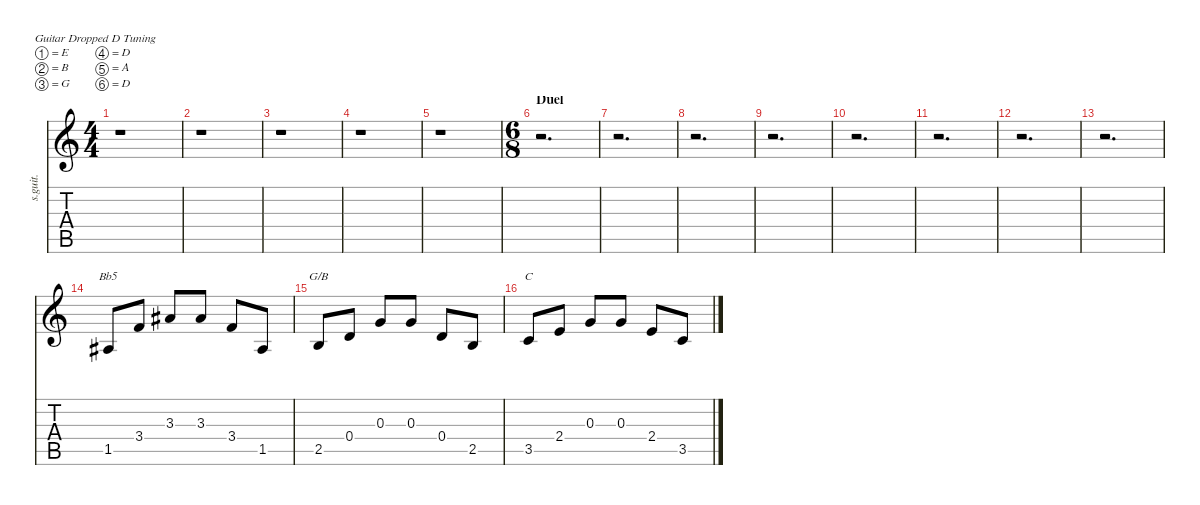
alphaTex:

\defaultSystemsLayout 4
\hideDynamics
\bracketExtendMode nobrackets
\track ("Backing Guitar 3" "s.guit.") {instrument distortionguitar}
\staff {score tabs}
\tuning (E4 B3 G3 D3 A2 D2)
\chord ("Bb5" 3 1 2 2 0 x) {showdiagram false}
\chord ("G/B" 3 1 2 2 0 x) {showdiagram false}
\chord ("C" 3 1 2 2 0 x) {showdiagram false}
\ts (4 4)
\tempo (130 hide)
\clef g2
\ks c
r.1{dy f} |
r.1 |
r.1 |
r.1 |
r.1 |
\ts (6 8)
\beaming (8 2 2 2 2)
\section ("" "Duel")
r.2{d} |
r.2{d} |
r.2{d} |
r.2{d} |
r.2{d} |
r.2{d} |
r.2{d} |
r.2{d} |
1.5{acc #}.8{ch "Bb5" lyrics (0 "") lyrics (1 "") lyrics (2 "") lyrics (3 "") lyrics (4 "")} 3.4.8{lyrics (0 "") lyrics (1 "") lyrics (2 "") lyrics (3 "") lyrics (4 "")} 3.3{acc #}.8{lyrics (0 "") lyrics (1 "") lyrics (2 "") lyrics (3 "") lyrics (4 "")} 3.3{acc #}.8{lyrics (0 "") lyrics (1 "") lyrics (2 "") lyrics (3 "") lyrics (4 "")} 3.4.8{lyrics (0 "") lyrics (1 "") lyrics (2 "") lyrics (3 "") lyrics (4 "")} 1.5{acc #}.8{lyrics (0 "") lyrics (1 "") lyrics (2 "") lyrics (3 "") lyrics (4 "")} |
2.5.8{ch "G/B" lyrics (0 "") lyrics (1 "") lyrics (2 "") lyrics (3 "") lyrics (4 "")} 0.4.8{lyrics (0 "") lyrics (1 "") lyrics (2 "") lyrics (3 "") lyrics (4 "")} 0.3.8{lyrics (0 "") lyrics (1 "") lyrics (2 "") lyrics (3 "") lyrics (4 "")} 0.3.8{lyrics (0 "") lyrics (1 "") lyrics (2 "") lyrics (3 "") lyrics (4 "")} 0.4.8{lyrics (0 "") lyrics (1 "") lyrics (2 "") lyrics (3 "") lyrics (4 "")} 2.5.8{lyrics (0 "") lyrics (1 "") lyrics (2 "") lyrics (3 "") lyrics (4 "")} |
3.5.8{ch "C" lyrics (0 "") lyrics (1 "") lyrics (2 "") lyrics (3 "") lyrics (4 "")} 2.4.8{lyrics (0 "") lyrics (1 "") lyrics (2 "") lyrics (3 "") lyrics (4 "")} 0.3.8{lyrics (0 "") lyrics (1 "") lyrics (2 "") lyrics (3 "") lyrics (4 "")} 0.3.8{lyrics (0 "") lyrics (1 "") lyrics (2 "") lyrics (3 "") lyrics (4 "")} 2.4.8{lyrics (0 "") lyrics (1 "") lyrics (2 "") lyrics (3 "") lyrics (4 "")} 3.5.8{lyrics (0 "") lyrics (1 "") lyrics (2 "") lyrics (3 "") lyrics (4 "")}
